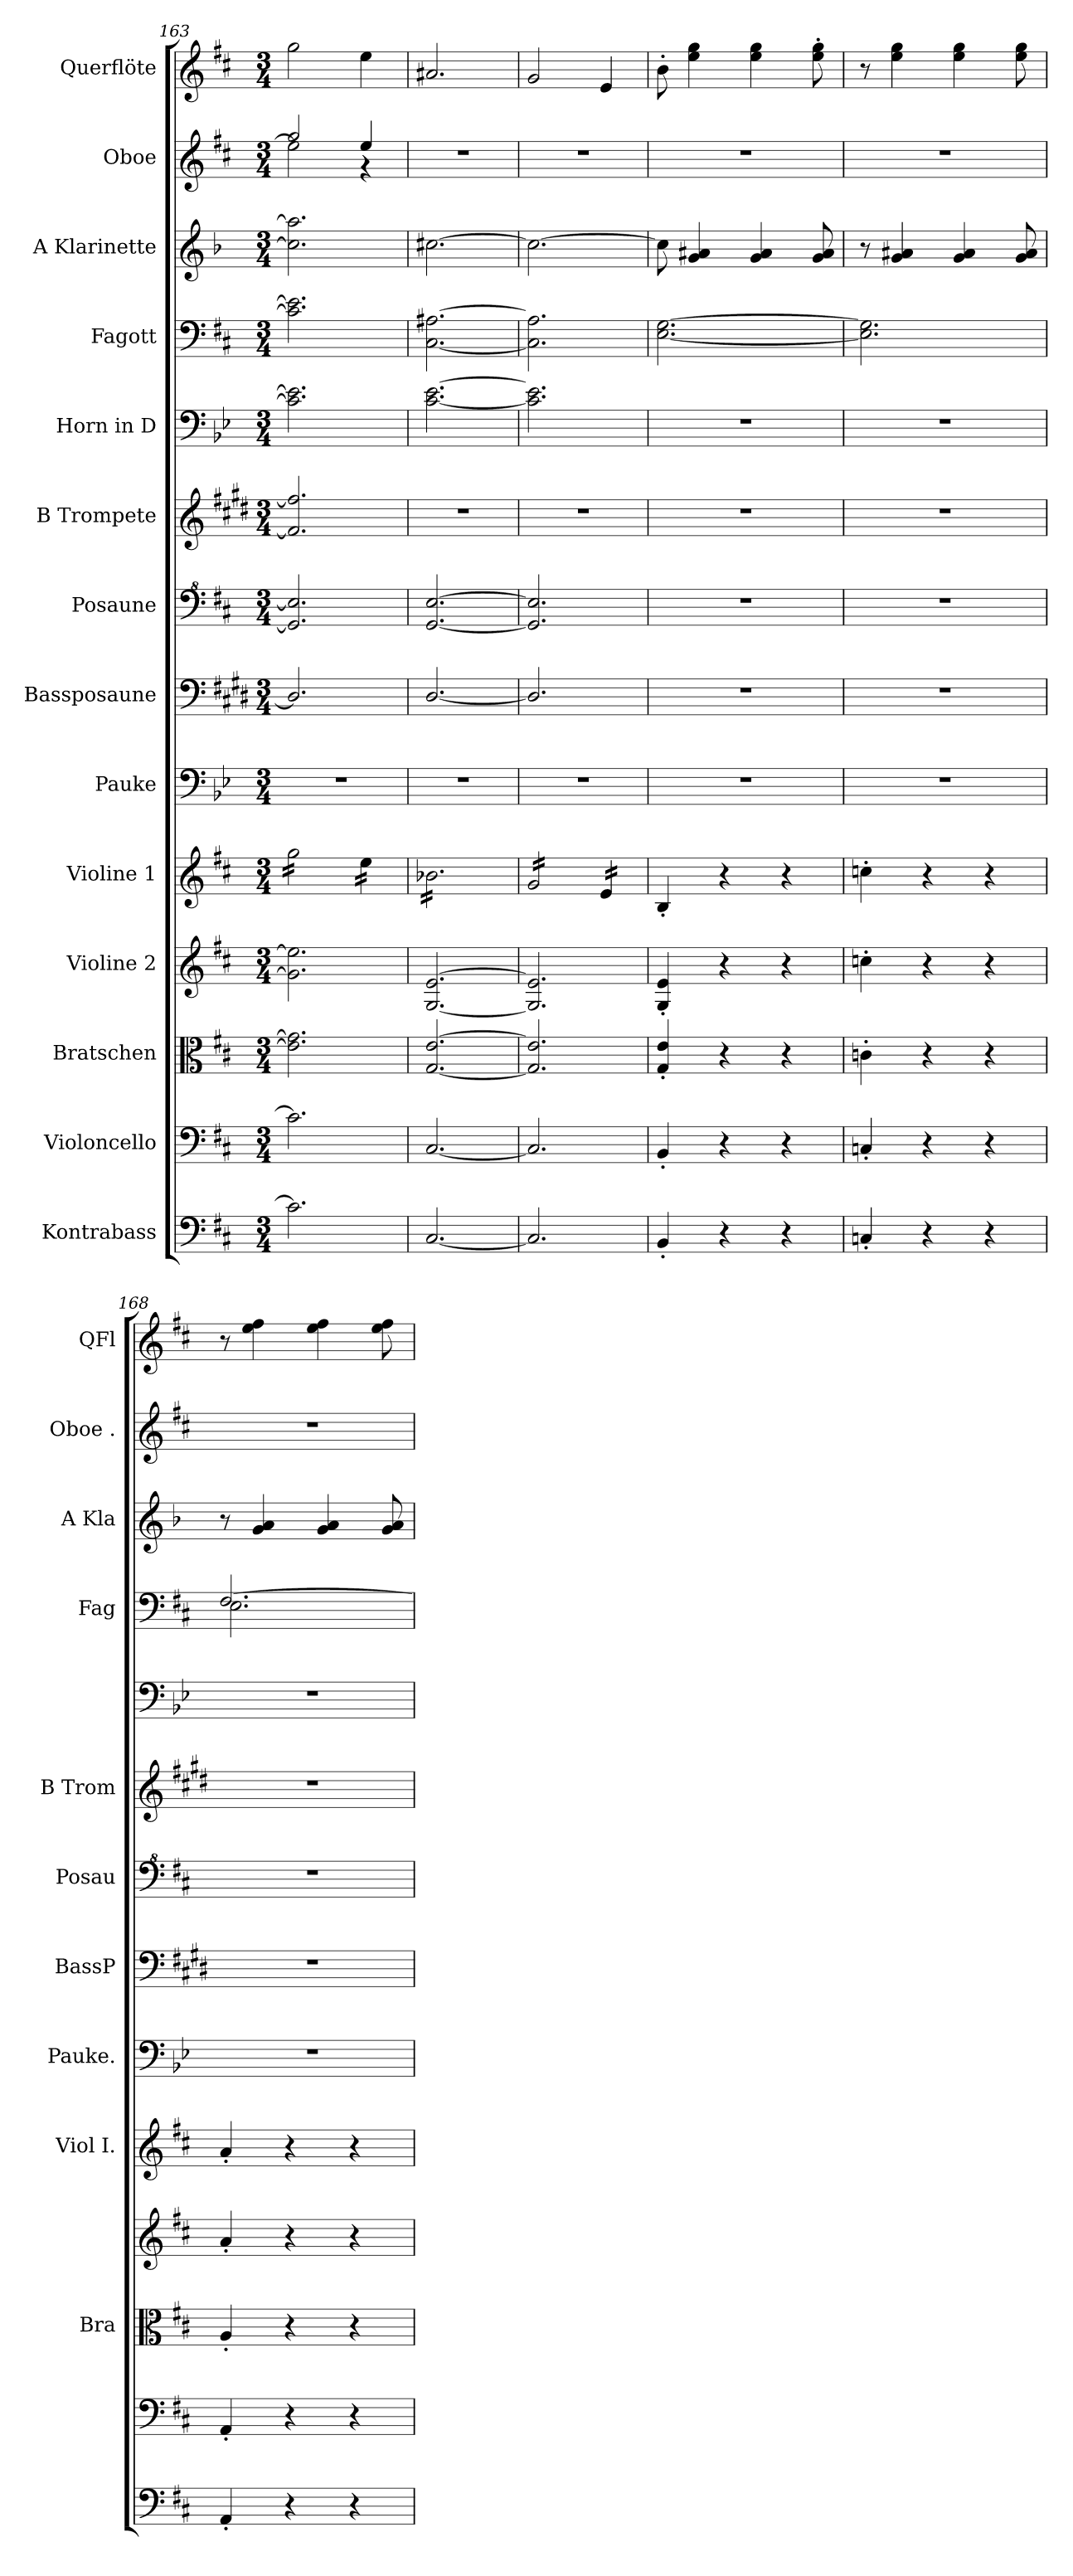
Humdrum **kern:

**kern	**kern	**kern	**kern	**kern	**kern	**kern	**kern	**kern	**kern	**kern	**kern	**kern	**kern
*part14	*part13	*part12	*part11	*part10	*part9	*part8	*part7	*part6	*part5	*part4	*part3	*part2	*part1
*staff14	*staff13	*staff12	*staff11	*staff10	*staff9	*staff8	*staff7	*staff6	*staff5	*staff4	*staff3	*staff2	*staff1
*I"Kontrabass	*I"Violoncello	*I"Bratschen	*I"Violine 2	*I"Violine 1	*I"Pauke	*I"Bassposaune	*I"Posaune	*I"B Trompete	*I"Horn in D	*I"Fagott	*I"A Klarinette	*I"Oboe	*I"Querflöte
*	*	*I'Bra	*	*I'Viol I.	*I'Pauke.	*I'BassP	*I'Posau	*I'B Trom	*	*I'Fag	*I'A Kla	*I'Oboe .	*I'QFl
*clefF4	*clefF4	*clefC3	*clefG2	*clefG2	*clefF4	*clefF4	*clefF^4	*clefG2	*clefF4	*clefF4	*clefG2	*clefG2	*clefG2
*ITrd7c12	*	*	*	*	*ITrd-2c-4	*ITrd1c2	*	*ITrd1c2	*ITrd-2c-4	*	*ITrd2c3	*	*
*k[f#c#]	*k[f#c#]	*k[f#c#]	*k[f#c#]	*k[f#c#]	*k[f#c#]	*k[f#c#]	*k[f#c#]	*k[f#c#]	*k[f#c#]	*k[f#c#]	*k[f#c#]	*k[f#c#]	*k[f#c#]
*M3/4	*M3/4	*M3/4	*M3/4	*M3/4	*M3/4	*M3/4	*M3/4	*M3/4	*M3/4	*M3/4	*M3/4	*M3/4	*M3/4
=163	=163	=163	=163	=163	=163	=163	=163	=163	=163	=163	=163	=163	=163
*	*	*	*	*	*	*	*	*	*	*	*	*^	*
*	*	*	*	*tremolo	*	*	*	*	*	*	*	*	*	*
2.C#\]	2.c#\]	2.e\] 2.g\]	2.g\] 2.ee\]	16gg\LL	2.r	2.C#/]	2.G/] 2.e/]	2.e/] 2.ee/]	2.e\] 2.g\]	2.c#\] 2.e\]	2.a#\] 2.ff##\]	2gg/	2ee\]	2gg\
.	.	.	.	16gg\	.	.	.	.	.	.	.	.	.	.
.	.	.	.	16gg\	.	.	.	.	.	.	.	.	.	.
.	.	.	.	16gg\	.	.	.	.	.	.	.	.	.	.
.	.	.	.	16gg\	.	.	.	.	.	.	.	.	.	.
.	.	.	.	16gg\	.	.	.	.	.	.	.	.	.	.
.	.	.	.	16gg\	.	.	.	.	.	.	.	.	.	.
.	.	.	.	16gg\JJ	.	.	.	.	.	.	.	.	.	.
.	.	.	.	16ee\LL	.	.	.	.	.	.	.	4ee/	4r	4ee\
.	.	.	.	16ee\	.	.	.	.	.	.	.	.	.	.
.	.	.	.	16ee\	.	.	.	.	.	.	.	.	.	.
.	.	.	.	16ee\JJ	.	.	.	.	.	.	.	.	.	.
*	*	*	*	*	*	*	*	*	*	*	*	*v	*v	*
=164	=164	=164	=164	=164	=164	=164	=164	=164	=164	=164	=164	=164	=164
[2.CC#/	[2.C#/	[2.G/ [2.e/	[2.G/ [2.e/	16b-X\LL	2.r	[2.C#/	[2.G/ [2.e/	2.r	[2.e\ [2.g\	[2.C#\ [2.A#X\	[2.a#X\	2.r	2.a#X/
.	.	.	.	16b-X\	.	.	.	.	.	.	.	.	.
.	.	.	.	16b-X\	.	.	.	.	.	.	.	.	.
.	.	.	.	16b-X\	.	.	.	.	.	.	.	.	.
.	.	.	.	16b-X\	.	.	.	.	.	.	.	.	.
.	.	.	.	16b-X\	.	.	.	.	.	.	.	.	.
.	.	.	.	16b-X\	.	.	.	.	.	.	.	.	.
.	.	.	.	16b-X\	.	.	.	.	.	.	.	.	.
.	.	.	.	16b-X\	.	.	.	.	.	.	.	.	.
.	.	.	.	16b-X\	.	.	.	.	.	.	.	.	.
.	.	.	.	16b-X\	.	.	.	.	.	.	.	.	.
.	.	.	.	16b-X\JJ	.	.	.	.	.	.	.	.	.
=165	=165	=165	=165	=165	=165	=165	=165	=165	=165	=165	=165	=165	=165
2.CC#/]	2.C#/]	2.G/] 2.e/]	2.G/] 2.e/]	16g/LL	2.r	2.C#/]	2.G/] 2.e/]	2.r	2.e\] 2.g\]	2.C#\] 2.A#\]	2.a#\_	2.r	2g/
.	.	.	.	16g/	.	.	.	.	.	.	.	.	.
.	.	.	.	16g/	.	.	.	.	.	.	.	.	.
.	.	.	.	16g/	.	.	.	.	.	.	.	.	.
.	.	.	.	16g/	.	.	.	.	.	.	.	.	.
.	.	.	.	16g/	.	.	.	.	.	.	.	.	.
.	.	.	.	16g/	.	.	.	.	.	.	.	.	.
.	.	.	.	16g/JJ	.	.	.	.	.	.	.	.	.
.	.	.	.	16e/LL	.	.	.	.	.	.	.	.	4e/
.	.	.	.	16e/	.	.	.	.	.	.	.	.	.
.	.	.	.	16e/	.	.	.	.	.	.	.	.	.
.	.	.	.	16e/JJ	.	.	.	.	.	.	.	.	.
*	*	*	*	*Xtremolo	*	*	*	*	*	*	*	*	*
!!LO:PB:g=z
=166	=166	=166	=166	=166	=166	=166	=166	=166	=166	=166	=166	=166	=166
4BBB'/	4BB'/	4G/' 4e/'	4G/' 4e/'	4B'/	2.r	2.r	2.r	2.r	2.r	[2.E\ [2.G\	8a#\]	2.r	8b'\
.	.	.	.	.	.	.	.	.	.	.	4e/ 4f##X/	.	4ee\ 4gg\
4r	4r	4r	4r	4r	.	.	.	.	.	.	.	.	.
.	.	.	.	.	.	.	.	.	.	.	4e/ 4f##/	.	4ee\ 4gg\
4r	4r	4r	4r	4r	.	.	.	.	.	.	.	.	.
.	.	.	.	.	.	.	.	.	.	.	8e/ 8f##/	.	8ee\' 8gg\'
=167	=167	=167	=167	=167	=167	=167	=167	=167	=167	=167	=167	=167	=167
4CCn'/	4Cn'/	4cn'\	4ccn'\	4ccn'\	2.r	2.r	2.r	2.r	2.r	2.E\] 2.G\]	8r	2.r	8r
.	.	.	.	.	.	.	.	.	.	.	4e/ 4f##X/	.	4ee\ 4gg\
4r	4r	4r	4r	4r	.	.	.	.	.	.	.	.	.
.	.	.	.	.	.	.	.	.	.	.	4e/ 4f##/	.	4ee\ 4gg\
4r	4r	4r	4r	4r	.	.	.	.	.	.	.	.	.
.	.	.	.	.	.	.	.	.	.	.	8e/ 8f##/	.	8ee\ 8gg\
=168	=168	=168	=168	=168	=168	=168	=168	=168	=168	=168	=168	=168	=168
*	*	*	*	*	*	*	*	*	*	*^	*	*	*
4AAA'/	4AA'/	4A'/	4a'/	4a'/	2.r	2.r	2.r	2.r	2.r	[2.F#/	2.E\	8r	2.r	8r
.	.	.	.	.	.	.	.	.	.	.	.	4e/ 4f#/	.	4ee\ 4ff#\
4r	4r	4r	4r	4r	.	.	.	.	.	.	.	.	.	.
.	.	.	.	.	.	.	.	.	.	.	.	4e/ 4f#/	.	4ee\ 4ff#\
4r	4r	4r	4r	4r	.	.	.	.	.	.	.	.	.	.
.	.	.	.	.	.	.	.	.	.	.	.	8e/ 8f#/	.	8ee\ 8ff#\
*	*	*	*	*	*	*	*	*	*	*v	*v	*	*	*
=	=	=	=	=	=	=	=	=	=	=	=	=	=
*-	*-	*-	*-	*-	*-	*-	*-	*-	*-	*-	*-	*-	*-
